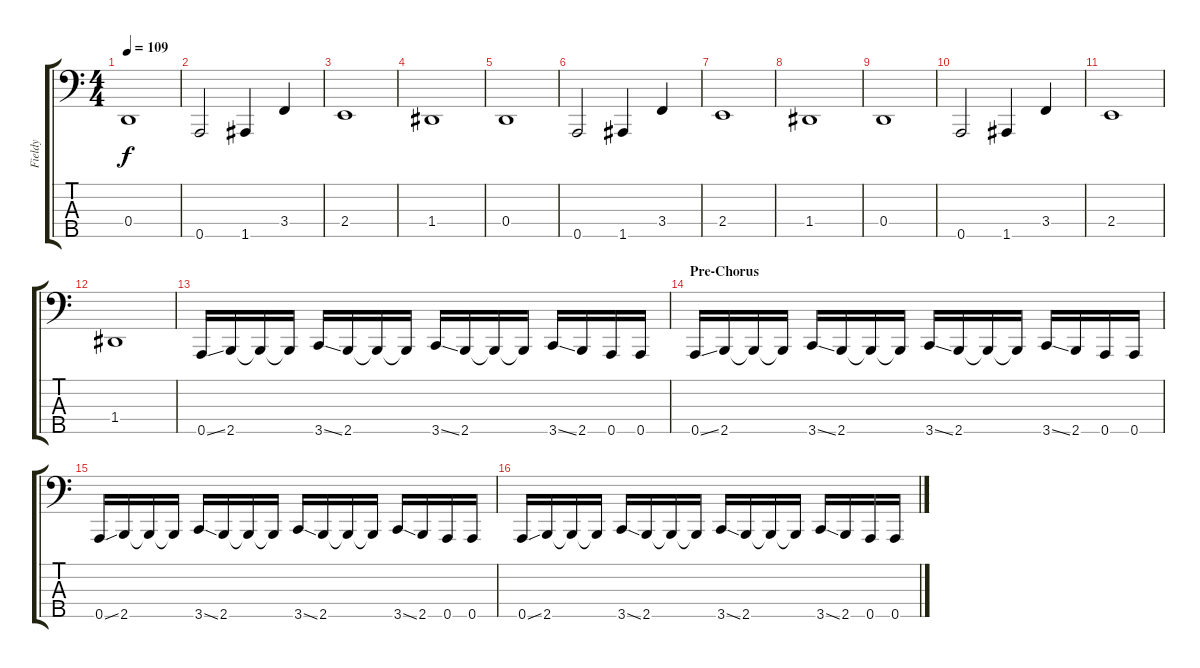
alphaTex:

\track ("Fieldy" "Fieldy") {instrument slapbass1}
\staff {score tabs}
\tuning (F2 C2 G1 D1 A0) {hide}
\ts (4 4)
\tempo 109
\clef f4
\ks c
0.4.1{dy f} |
0.5.2 1.5.4 3.4.4 |
2.4.1 |
1.4.1 |
0.4.1 |
0.5.2 1.5.4 3.4.4 |
2.4.1 |
1.4.1 |
0.4.1 |
0.5.2 1.5.4 3.4.4 |
2.4.1 |
1.4.1 |
0.5{ss}.16 2.5.16 2.5{t}.16 2.5{t}.16 3.5{ss}.16 2.5.16 2.5{t}.16 2.5{t}.16 3.5{ss}.16 2.5.16 2.5{t}.16 2.5{t}.16 3.5{ss}.16 2.5.16 0.5.16 0.5.16 |
\section ("" "Pre-Chorus")
0.5{ss}.16 2.5.16 2.5{t}.16 2.5{t}.16 3.5{ss}.16 2.5.16 2.5{t}.16 2.5{t}.16 3.5{ss}.16 2.5.16 2.5{t}.16 2.5{t}.16 3.5{ss}.16 2.5.16 0.5.16 0.5.16 |
0.5{ss}.16 2.5.16 2.5{t}.16 2.5{t}.16 3.5{ss}.16 2.5.16 2.5{t}.16 2.5{t}.16 3.5{ss}.16 2.5.16 2.5{t}.16 2.5{t}.16 3.5{ss}.16 2.5.16 0.5.16 0.5.16 |
0.5{ss}.16 2.5.16 2.5{t}.16 2.5{t}.16 3.5{ss}.16 2.5.16 2.5{t}.16 2.5{t}.16 3.5{ss}.16 2.5.16 2.5{t}.16 2.5{t}.16 3.5{ss}.16 2.5.16 0.5.16 0.5.16
